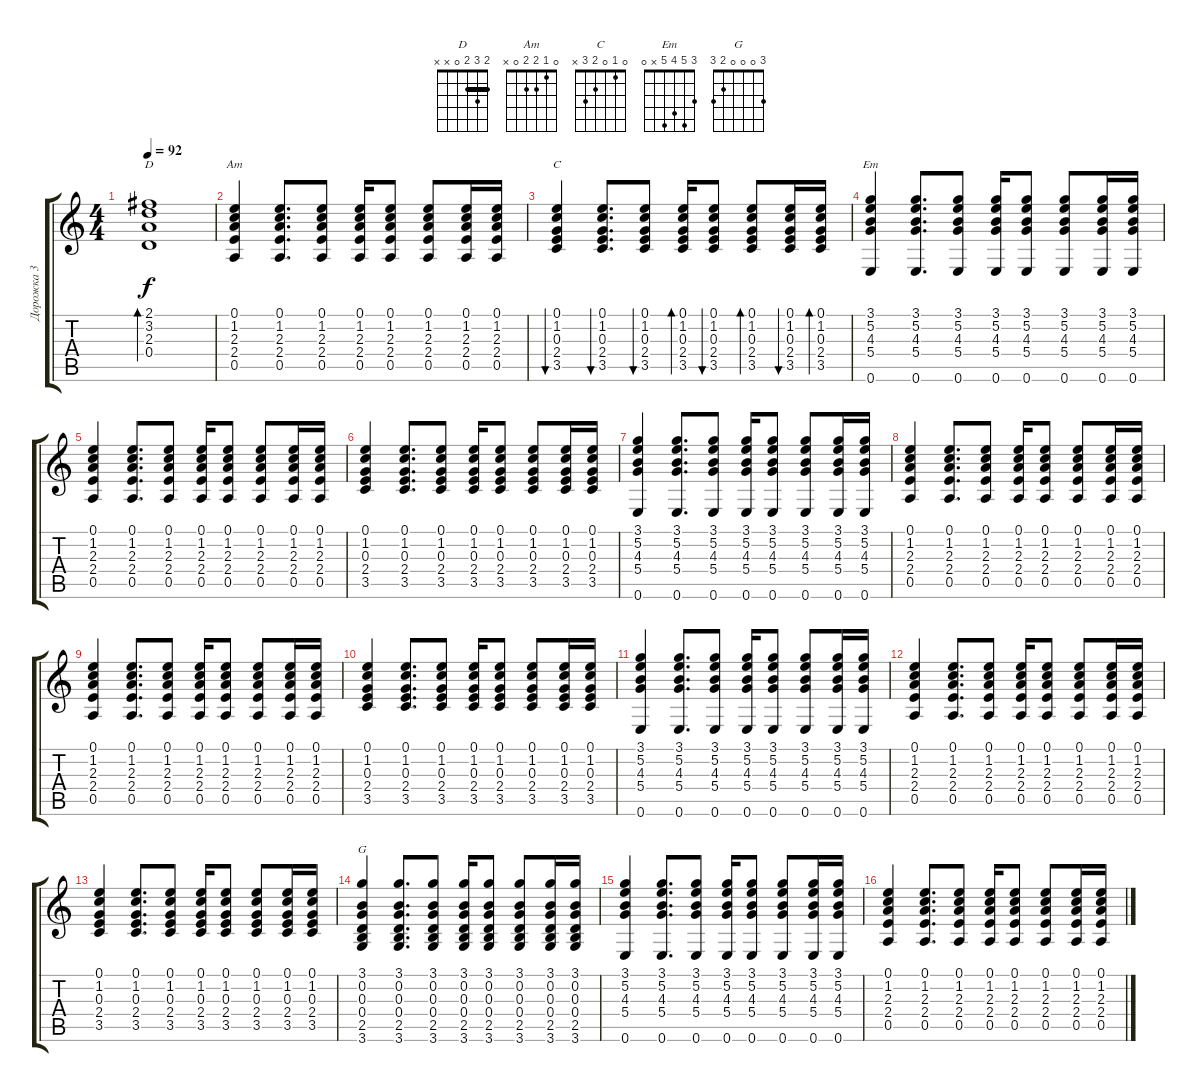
\track ("Дорожка 3" "Дорожка 3") {instrument acousticguitarsteel}
\staff {score tabs}
\tuning (E4 B3 G3 D3 A2 E2) {hide}
\chord ("D" 2 3 2 0 x x) {barre 2}
\chord ("Am" 0 1 2 2 0 x)
\chord ("C" 0 1 0 2 3 x)
\chord ("Em" 3 5 4 5 x 0)
\chord ("G" 3 0 0 0 2 3)
\ts (4 4)
\tempo 92
\clef g2
\ks c
(2.1 3.2 2.3 0.4).1{bd 240 ch "D" dy f} |
(0.1 1.2 2.3 2.4 0.5).4{ch "Am"} (0.1 1.2 2.3 2.4 0.5).8{d} (0.1 1.2 2.3 2.4 0.5).8 (0.1 1.2 2.3 2.4 0.5).16 (0.1 1.2 2.3 2.4 0.5).8 (0.1 1.2 2.3 2.4 0.5).8 (0.1 1.2 2.3 2.4 0.5).16 (0.1 1.2 2.3 2.4 0.5).16 |
(0.1 1.2 0.3 2.4 3.5).4{bu 60 ch "C"} (0.1 1.2 0.3 2.4 3.5).8{d bu 60} (0.1 1.2 0.3 2.4 3.5).8{bu 60} (0.1 1.2 0.3 2.4 3.5).16{bd 60} (0.1 1.2 0.3 2.4 3.5).8{bu 60} (0.1 1.2 0.3 2.4 3.5).8{bd 60} (0.1 1.2 0.3 2.4 3.5).16{bu 60} (0.1 1.2 0.3 2.4 3.5).16{bd 60} |
(3.1 5.2 4.3 5.4 0.6).4{ch "Em"} (3.1 5.2 4.3 5.4 0.6).8{d} (3.1 5.2 4.3 5.4 0.6).8 (3.1 5.2 4.3 5.4 0.6).16 (3.1 5.2 4.3 5.4 0.6).8 (3.1 5.2 4.3 5.4 0.6).8 (3.1 5.2 4.3 5.4 0.6).16 (3.1 5.2 4.3 5.4 0.6).16 |
(0.1 1.2 2.3 2.4 0.5).4 (0.1 1.2 2.3 2.4 0.5).8{d} (0.1 1.2 2.3 2.4 0.5).8 (0.1 1.2 2.3 2.4 0.5).16 (0.1 1.2 2.3 2.4 0.5).8 (0.1 1.2 2.3 2.4 0.5).8 (0.1 1.2 2.3 2.4 0.5).16 (0.1 1.2 2.3 2.4 0.5).16 |
(0.1 1.2 0.3 2.4 3.5).4 (0.1 1.2 0.3 2.4 3.5).8{d} (0.1 1.2 0.3 2.4 3.5).8 (0.1 1.2 0.3 2.4 3.5).16 (0.1 1.2 0.3 2.4 3.5).8 (0.1 1.2 0.3 2.4 3.5).8 (0.1 1.2 0.3 2.4 3.5).16 (0.1 1.2 0.3 2.4 3.5).16 |
(3.1 5.2 4.3 5.4 0.6).4 (3.1 5.2 4.3 5.4 0.6).8{d} (3.1 5.2 4.3 5.4 0.6).8 (3.1 5.2 4.3 5.4 0.6).16 (3.1 5.2 4.3 5.4 0.6).8 (3.1 5.2 4.3 5.4 0.6).8 (3.1 5.2 4.3 5.4 0.6).16 (3.1 5.2 4.3 5.4 0.6).16 |
(0.1 1.2 2.3 2.4 0.5).4 (0.1 1.2 2.3 2.4 0.5).8{d} (0.1 1.2 2.3 2.4 0.5).8 (0.1 1.2 2.3 2.4 0.5).16 (0.1 1.2 2.3 2.4 0.5).8 (0.1 1.2 2.3 2.4 0.5).8 (0.1 1.2 2.3 2.4 0.5).16 (0.1 1.2 2.3 2.4 0.5).16 |
(0.1 1.2 2.3 2.4 0.5).4 (0.1 1.2 2.3 2.4 0.5).8{d} (0.1 1.2 2.3 2.4 0.5).8 (0.1 1.2 2.3 2.4 0.5).16 (0.1 1.2 2.3 2.4 0.5).8 (0.1 1.2 2.3 2.4 0.5).8 (0.1 1.2 2.3 2.4 0.5).16 (0.1 1.2 2.3 2.4 0.5).16 |
(0.1 1.2 0.3 2.4 3.5).4 (0.1 1.2 0.3 2.4 3.5).8{d} (0.1 1.2 0.3 2.4 3.5).8 (0.1 1.2 0.3 2.4 3.5).16 (0.1 1.2 0.3 2.4 3.5).8 (0.1 1.2 0.3 2.4 3.5).8 (0.1 1.2 0.3 2.4 3.5).16 (0.1 1.2 0.3 2.4 3.5).16 |
(3.1 5.2 4.3 5.4 0.6).4 (3.1 5.2 4.3 5.4 0.6).8{d} (3.1 5.2 4.3 5.4 0.6).8 (3.1 5.2 4.3 5.4 0.6).16 (3.1 5.2 4.3 5.4 0.6).8 (3.1 5.2 4.3 5.4 0.6).8 (3.1 5.2 4.3 5.4 0.6).16 (3.1 5.2 4.3 5.4 0.6).16 |
(0.1 1.2 2.3 2.4 0.5).4 (0.1 1.2 2.3 2.4 0.5).8{d} (0.1 1.2 2.3 2.4 0.5).8 (0.1 1.2 2.3 2.4 0.5).16 (0.1 1.2 2.3 2.4 0.5).8 (0.1 1.2 2.3 2.4 0.5).8 (0.1 1.2 2.3 2.4 0.5).16 (0.1 1.2 2.3 2.4 0.5).16 |
(0.1 1.2 0.3 2.4 3.5).4 (0.1 1.2 0.3 2.4 3.5).8{d} (0.1 1.2 0.3 2.4 3.5).8 (0.1 1.2 0.3 2.4 3.5).16 (0.1 1.2 0.3 2.4 3.5).8 (0.1 1.2 0.3 2.4 3.5).8 (0.1 1.2 0.3 2.4 3.5).16 (0.1 1.2 0.3 2.4 3.5).16 |
(3.1 0.2 0.3 0.4 2.5 3.6).4{ch "G"} (3.1 0.2 0.3 0.4 2.5 3.6).8{d} (3.1 0.2 0.3 0.4 2.5 3.6).8 (3.1 0.2 0.3 0.4 2.5 3.6).16 (3.1 0.2 0.3 0.4 2.5 3.6).8 (3.1 0.2 0.3 0.4 2.5 3.6).8 (3.1 0.2 0.3 0.4 2.5 3.6).16 (3.1 0.2 0.3 0.4 2.5 3.6).16 |
(3.1 5.2 4.3 5.4 0.6).4 (3.1 5.2 4.3 5.4 0.6).8{d} (3.1 5.2 4.3 5.4 0.6).8 (3.1 5.2 4.3 5.4 0.6).16 (3.1 5.2 4.3 5.4 0.6).8 (3.1 5.2 4.3 5.4 0.6).8 (3.1 5.2 4.3 5.4 0.6).16 (3.1 5.2 4.3 5.4 0.6).16 |
(0.1 1.2 2.3 2.4 0.5).4 (0.1 1.2 2.3 2.4 0.5).8{d} (0.1 1.2 2.3 2.4 0.5).8 (0.1 1.2 2.3 2.4 0.5).16 (0.1 1.2 2.3 2.4 0.5).8 (0.1 1.2 2.3 2.4 0.5).8 (0.1 1.2 2.3 2.4 0.5).16 (0.1 1.2 2.3 2.4 0.5).16
